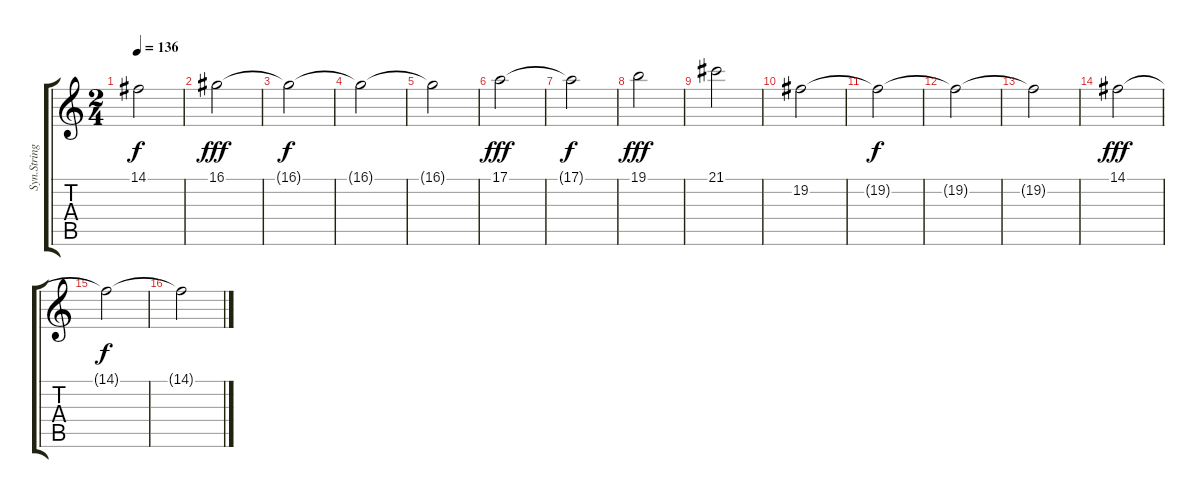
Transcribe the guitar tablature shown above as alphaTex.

\track ("Syn.Strings1" "Syn.String") {instrument synthstrings1}
\staff {score tabs}
\tuning (E4 B3 G3 D3 A2 E2) {hide}
\ts (2 4)
\tempo 136
\clef g2
\ks c
14.1{t}.2{dy f} |
16.1.2{dy fff} |
16.1{t}.2{dy f} |
16.1{t}.2 |
16.1{t}.2 |
17.1.2{dy fff} |
17.1{t}.2{dy f} |
19.1.2{dy fff} |
21.1.2 |
19.2.2 |
19.2{t}.2{dy f} |
19.2{t}.2 |
19.2{t}.2 |
14.1.2{dy fff} |
14.1{t}.2{dy f} |
14.1{t}.2
